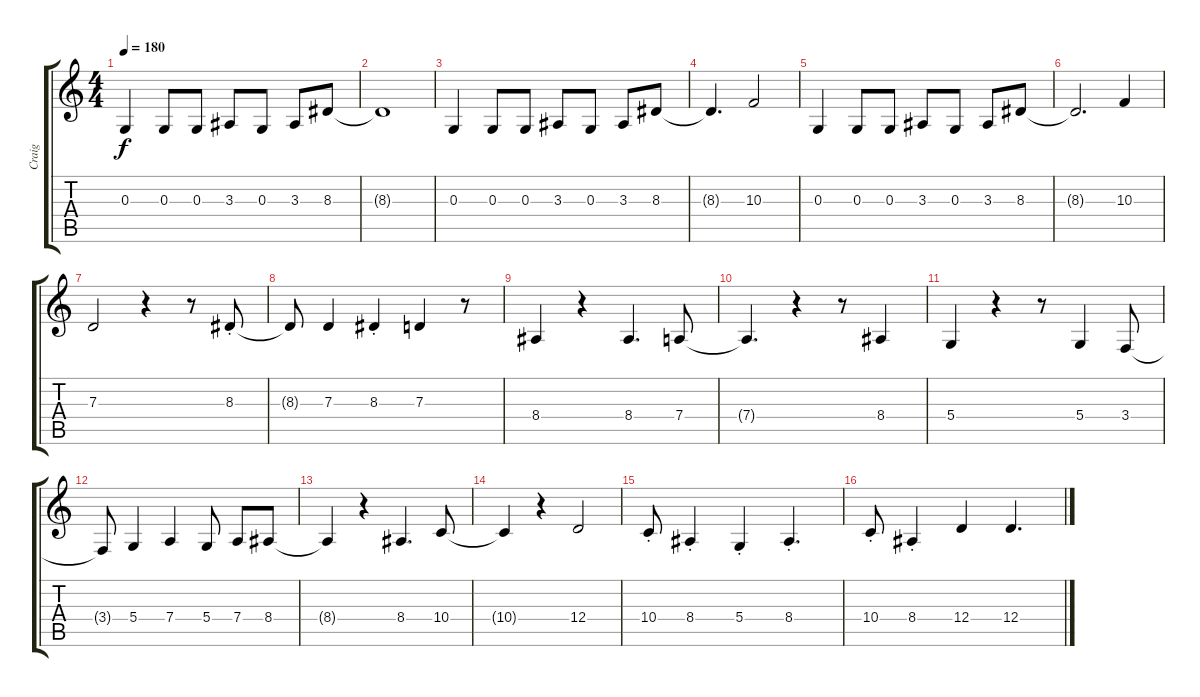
\track ("Craig" "Craig") {instrument altosax}
\staff {score tabs}
\tuning (E4 B3 G3 D3 A2 E2) {hide}
\ts (4 4)
\tempo 180
\clef g2
\ks c
0.3.4{dy f} 0.3.8 0.3.8 3.3.8 0.3.8 3.3.8 8.3.8 |
8.3{t}.1 |
0.3.4 0.3.8 0.3.8 3.3.8 0.3.8 3.3.8 8.3.8 |
8.3{t}.4{d} 10.3.2 |
0.3.4 0.3.8 0.3.8 3.3.8 0.3.8 3.3.8 8.3.8 |
8.3{t}.2{d} 10.3.4 |
7.3.2 r.4 r.8 8.3{st}.8 |
8.3{t}.8 7.3.4 8.3{st}.4 7.3.4 r.8 |
8.4.4 r.4 8.4.4{d} 7.4.8 |
7.4{t}.4{d} r.4 r.8 8.4.4 |
5.4.4 r.4 r.8 5.4.4 3.4.8 |
3.4{t}.8 5.4.4 7.4.4 5.4.8 7.4.8 8.4.8 |
8.4{t}.4 r.4 8.4.4{d} 10.4.8 |
10.4{t}.4 r.4 12.4.2 |
10.4{st}.8 8.4{st}.4 5.4{st}.4 8.4{st}.4{d} |
10.4{st}.8 8.4{st}.4 12.4.4 12.4.4{d}
